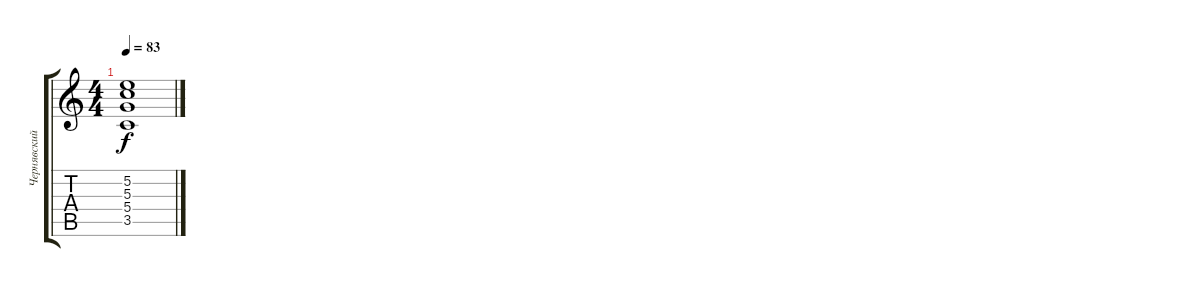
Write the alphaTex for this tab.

\track ("Чернявский" "Чернявский") {instrument distortionguitar}
\staff {score tabs}
\tuning (E4 B3 G3 D3 A2 E2) {hide}
\ts (4 4)
\tempo 83
\clef g2
\ks c
(5.2 5.3 5.4 3.5).1{dy f}
